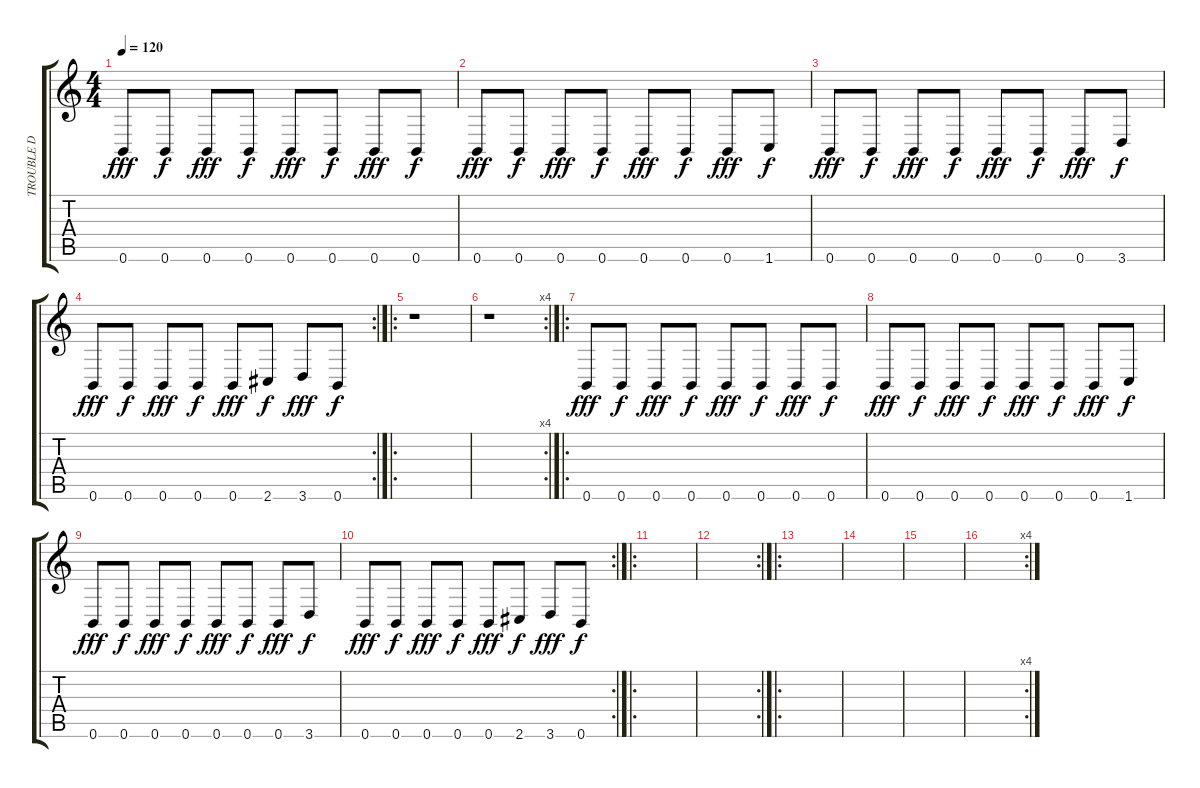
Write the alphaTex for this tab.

\track ("TROUBLE D" "TROUBLE D") {instrument electricbassfinger}
\staff {score tabs}
\tuning (Db4 Ab3 E3 B2 Gb2 B1) {hide}
\ts (4 4)
\tempo 120
\clef g2
\ks c
0.6.8{dy fff} 0.6.8{dy f} 0.6.8{dy fff} 0.6.8{dy f} 0.6.8{dy fff} 0.6.8{dy f} 0.6.8{dy fff} 0.6.8{dy f} |
0.6.8{dy fff} 0.6.8{dy f} 0.6.8{dy fff} 0.6.8{dy f} 0.6.8{dy fff} 0.6.8{dy f} 0.6.8{dy fff} 1.6.8{dy f} |
0.6.8{dy fff} 0.6.8{dy f} 0.6.8{dy fff} 0.6.8{dy f} 0.6.8{dy fff} 0.6.8{dy f} 0.6.8{dy fff} 3.6.8{dy f} |
\rc 2
0.6.8{dy fff} 0.6.8{dy f} 0.6.8{dy fff} 0.6.8{dy f} 0.6.8{dy fff} 2.6.8{dy f} 3.6.8{dy fff} 0.6.8{dy f} |
\ro
r.1 |
\rc 4
r.1 |
\ro
0.6.8{dy fff} 0.6.8{dy f} 0.6.8{dy fff} 0.6.8{dy f} 0.6.8{dy fff} 0.6.8{dy f} 0.6.8{dy fff} 0.6.8{dy f} |
0.6.8{dy fff} 0.6.8{dy f} 0.6.8{dy fff} 0.6.8{dy f} 0.6.8{dy fff} 0.6.8{dy f} 0.6.8{dy fff} 1.6.8{dy f} |
0.6.8{dy fff} 0.6.8{dy f} 0.6.8{dy fff} 0.6.8{dy f} 0.6.8{dy fff} 0.6.8{dy f} 0.6.8{dy fff} 3.6.8{dy f} |
\rc 2
0.6.8{dy fff} 0.6.8{dy f} 0.6.8{dy fff} 0.6.8{dy f} 0.6.8{dy fff} 2.6.8{dy f} 3.6.8{dy fff} 0.6.8{dy f} |
\ro
|
\rc 2
|
\ro
|
|
|
\rc 4
